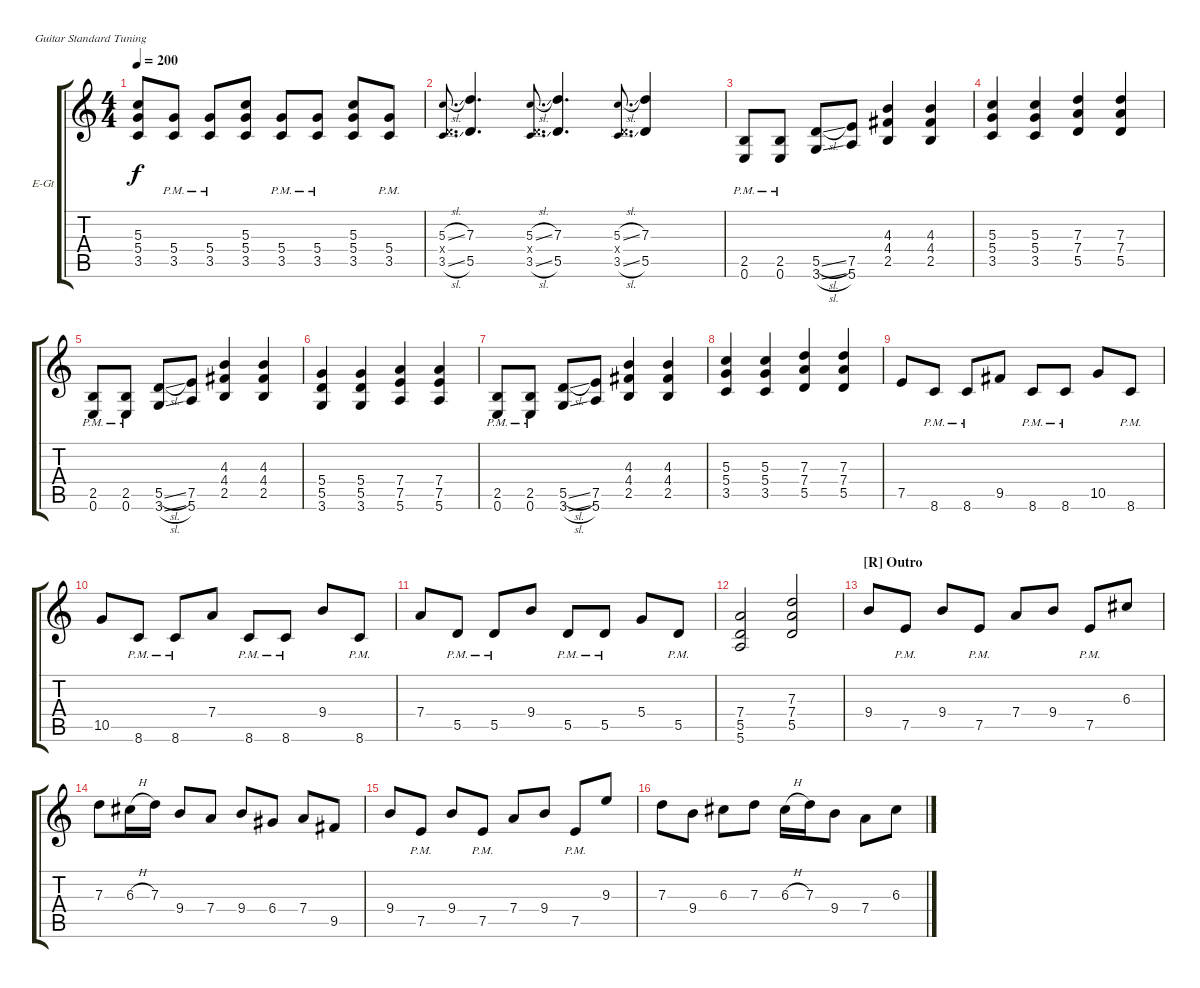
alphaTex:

\defaultSystemsLayout 4
\bracketExtendMode groupsimilarinstruments
\firstSystemTrackNameOrientation horizontal
\otherSystemsTrackNameOrientation horizontal
\track ("EADGBE/Standard tuning" "E-Gt") {mute instrument distortionguitar}
\staff {score tabs}
\tuning (E4 B3 G3 D3 A2 E2)
\ts (4 4)
\tempo 200
\clef g2
\scale
0.333333
\ks c
(3.5 5.4 5.3).8{dy f} (3.5{pm} 5.4{pm}).8 (3.5{pm} 5.4{pm}).8 (3.5 5.4 5.3).8 (3.5{pm} 5.4{pm}).8 (3.5{pm} 5.4{pm}).8 (3.5 5.4 5.3).8 (3.5{pm} 5.4{pm}).8 |
\scale
0.333333 (3.5{sl} 5.3{sl} 0.4{x}).8{d gr onbeat} (5.5 7.3).4{d} (3.5{sl} 5.3{sl} 0.4{x}).8{d gr onbeat} (5.5 7.3).4{d} (3.5{sl} 5.3{sl} 0.4{x}).8{d gr onbeat} (5.5 7.3).4 |
\scale
0.333333 (2.5{pm} 0.6{pm}).8 (2.5{pm} 0.6{pm}).8 (3.6{sl} 5.5{sl}).8 (7.5 5.6).8 (2.5 4.4 4.3).4 (2.5 4.4 4.3).4 |
\scale
0.333333 (3.5 5.4 5.3).4 (3.5 5.4 5.3).4 (5.5 7.4 7.3).4 (7.4 5.5 7.3).4 |
\scale
0.333333 (2.5{pm} 0.6{pm}).8 (2.5{pm} 0.6{pm}).8 (3.6{sl} 5.5{sl}).8 (7.5 5.6).8 (2.5 4.4 4.3).4 (2.5 4.4 4.3).4 |
\scale
0.333333 (3.6 5.4 5.5).4 (3.6 5.4 5.5).4 (7.5 7.4 5.6).4 (7.4 7.5 5.6).4 |
\scale
0.333333 (2.5{pm} 0.6{pm}).8 (2.5{pm} 0.6{pm}).8 (3.6{sl} 5.5{sl}).8 (7.5 5.6).8 (2.5 4.4 4.3).4 (2.5 4.4 4.3).4 |
\scale
0.333333 (3.5 5.4 5.3).4 (3.5 5.4 5.3).4 (7.4 7.3 5.5).4 (7.4 7.3 5.5).4 |
\scale
0.333333 7.5.8 8.6{pm}.8 8.6{pm}.8 9.5.8 8.6{pm}.8 8.6{pm}.8 10.5.8 8.6{pm}.8 |
\scale
0.333333 10.5.8 8.6{pm}.8 8.6{pm}.8 7.4.8 8.6{pm}.8 8.6{pm}.8 9.4.8 8.6{pm}.8 |
\scale
0.333333 7.4.8 5.5{pm}.8 5.5{pm}.8 9.4.8 5.5{pm}.8 5.5{pm}.8 5.4.8 5.5{pm}.8 |
\scale
0.333333 (7.4 5.5 5.6).2 (7.4 7.3 5.5).2 |
\section ("R" "Outro")
\scale
0.333333 9.4.8 7.5{pm}.8 9.4.8 7.5{pm}.8 7.4.8 9.4.8 7.5{pm}.8 6.3.8 |
\scale
0.333333 7.3.8 6.3{h}.16 7.3.16 9.4.8 7.4.8 9.4.8 6.4.8 7.4.8 9.5.8 |
\scale
0.333333 9.4.8 7.5{pm}.8 9.4.8 7.5{pm}.8 7.4.8 9.4.8 7.5{pm}.8 9.3.8 |
\scale
0.333333 7.3.8 9.4.8 6.3.8 7.3.8 6.3{h}.16 7.3.16 9.4.8 7.4.8 6.3.8
